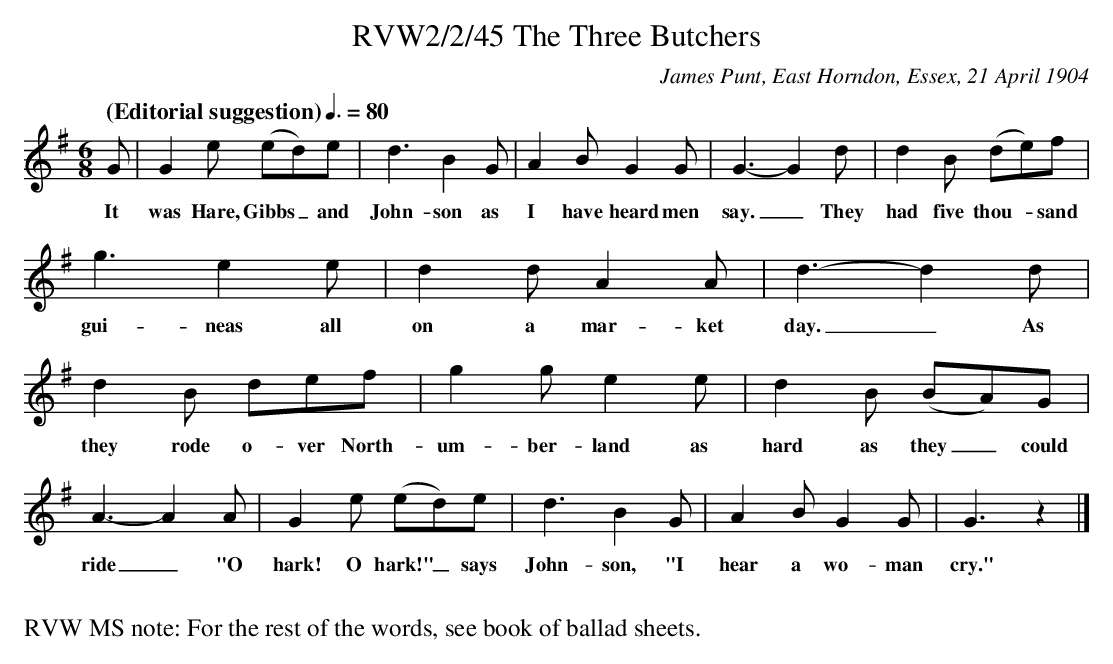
X:1
T:RVW2/2/45 The Three Butchers
C: James Punt, East Horndon, Essex, 21 April 1904
L:1/8
Q: "(Editorial suggestion)" 3/8=80
M:6/8
K:G
G | G2 e (ed)e | d3 B2 G | A2 B G2 G | G3-G2 d | d2 B (de)f |
w: It was Hare, Gibbs_ and John-son as I have heard men say._ They had five thou-*sand
g3 e2 e | d2 d A2 A | d3-d2 d | d2 B def | g2 g e2 e | d2 B (BA)G |
w: gui-neas all on a mar-ket day._ As they rode o-ver North-um-ber-land as hard as they_ could
A3-A2 A | G2 e (ed)e | d3 B2 G | A2 B G2 G | G3 z2 |]
w: ride_ "O hark! O hark!"_ says John-son, "I hear a wo-man cry."
